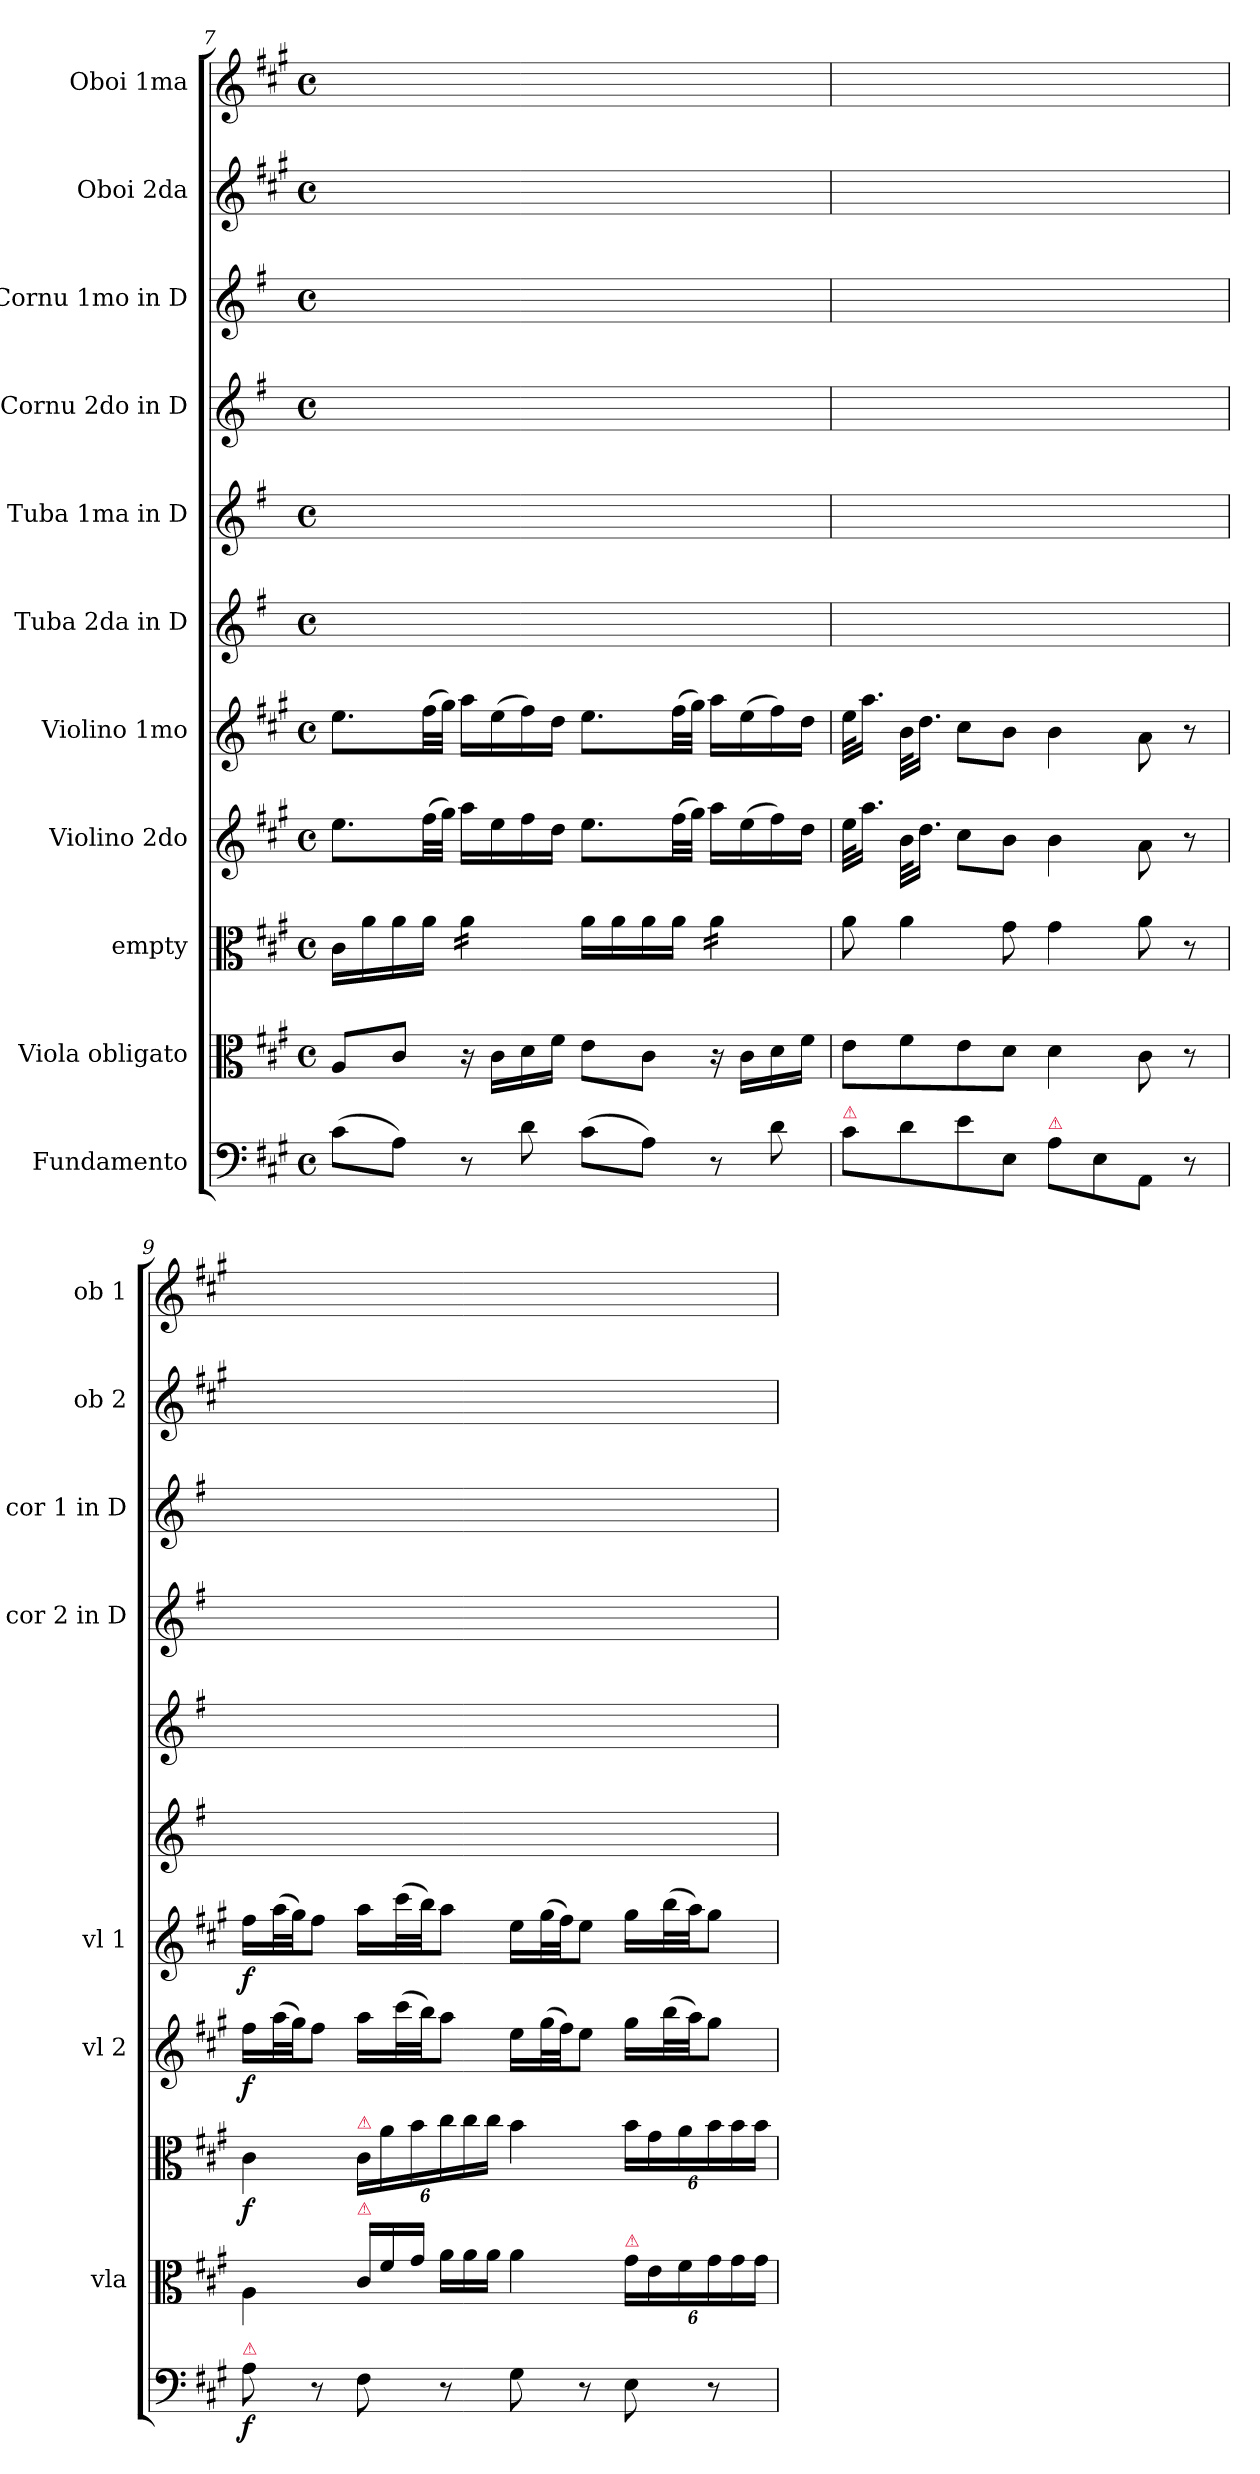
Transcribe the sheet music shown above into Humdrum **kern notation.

**kern	**dynam	**kern	**kern	**dynam	**kern	**dynam	**kern	**dynam	**kern	**kern	**kern	**kern	**kern	**kern
*part11	*part11	*part10	*part9	*part9	*part8	*part8	*part7	*part7	*part6	*part5	*part4	*part3	*part2	*part1
*staff11	*staff11	*staff10	*staff9	*staff9	*staff8	*staff8	*staff7	*staff7	*staff6	*staff5	*staff4	*staff3	*staff2	*staff1
*I"Fundamento	*	*I"Viola obligato	*I"empty	*	*I"Violino 2do	*	*I"Violino 1mo	*	*I"Tuba 2da in D	*I"Tuba 1ma in D	*I"Cornu 2do in D	*I"Cornu 1mo in D	*I"Oboi 2da	*I"Oboi 1ma
*	*	*I'vla	*	*	*I'vl 2	*	*I'vl 1	*	*	*	*I'cor 2 in D	*I'cor 1 in D	*I'ob 2	*I'ob 1
*clefF4	*	*clefC3	*clefC3	*	*clefG2	*	*clefG2	*	*clefG2	*clefG2	*clefG2	*clefG2	*clefG2	*clefG2
*	*	*	*	*	*	*	*	*	*ITrd-1c-2	*ITrd-1c-2	*ITrd6c10	*ITrd6c10	*	*
*k[f#c#g#]	*	*k[f#c#g#]	*k[f#c#g#]	*	*k[f#c#g#]	*	*k[f#c#g#]	*	*k[f#c#g#]	*k[f#c#g#]	*k[f#c#g#]	*k[f#c#g#]	*k[f#c#g#]	*k[f#c#g#]
*A:	*	*A:	*A:	*	*A:	*	*A:	*	*A:	*A:	*A:	*A:	*A:	*A:
*M4/4	*	*M4/4	*M4/4	*	*M4/4	*	*M4/4	*	*M4/4	*M4/4	*M4/4	*M4/4	*M4/4	*M4/4
*met(c)	*	*met(c)	*met(c)	*	*met(c)	*	*met(c)	*	*met(c)	*met(c)	*met(c)	*met(c)	*met(c)	*met(c)
=7	=7	=7	=7	=7	=7	=7	=7	=7	=7	=7	=7	=7	=7	=7
(8c#\L	.	8A/L	16c#\LL	.	8.ee\L	.	8.ee\L	.	1ryy	1ryy	1ryy	1ryy	1ryy	1ryy
.	.	.	16a\	.	.	.	.	.	.	.	.	.	.	.
8A\J)	.	8c#/J	16a\	.	.	.	.	.	.	.	.	.	.	.
.	.	.	16a\JJ	.	(32ff#\LL	.	(32ff#\LL	.	.	.	.	.	.	.
.	.	.	.	.	32gg#\JJJ)	.	32gg#\JJJ)	.	.	.	.	.	.	.
*	*	*	*tremolo	*	*	*	*	*	*	*	*	*	*	*
8r	.	16r	16a\LL	.	16aa\LL	.	16aa\LL	.	.	.	.	.	.	.
.	.	16c#\LL	16a\	.	16ee\	.	(16ee\	.	.	.	.	.	.	.
8d\	.	16d\	16a\	.	16ff#\	.	16ff#\)	.	.	.	.	.	.	.
.	.	16f#\JJ	16a\JJ	.	16dd\JJ	.	16dd\JJ	.	.	.	.	.	.	.
*	*	*	*Xtremolo	*	*	*	*	*	*	*	*	*	*	*
(8c#\L	.	8e\L	16a\LL	.	8.ee\L	.	8.ee\L	.	.	.	.	.	.	.
.	.	.	16a\	.	.	.	.	.	.	.	.	.	.	.
8A\J)	.	8c#\J	16a\	.	.	.	.	.	.	.	.	.	.	.
.	.	.	16a\JJ	.	(32ff#\LL	.	(32ff#\LL	.	.	.	.	.	.	.
.	.	.	.	.	32gg#\JJJ)	.	32gg#\JJJ)	.	.	.	.	.	.	.
*	*	*	*tremolo	*	*	*	*	*	*	*	*	*	*	*
8r	.	16r	16a\LL	.	16aa\LL	.	16aa\LL	.	.	.	.	.	.	.
.	.	16c#\LL	16a\	.	(16ee\	.	(16ee\	.	.	.	.	.	.	.
8d\	.	16d\	16a\	.	16ff#\)	.	16ff#\)	.	.	.	.	.	.	.
.	.	16f#\JJ	16a\JJ	.	16dd\JJ	.	16dd\JJ	.	.	.	.	.	.	.
*	*	*	*Xtremolo	*	*	*	*	*	*	*	*	*	*	*
=8	=8	=8	=8	=8	=8	=8	=8	=8	=8	=8	=8	=8	=8	=8
!LO:TX:a:color=crimson:t=⚠	!	!	!	!	!	!	!	!	!	!	!	!	!	!
8c#\L	.	8e\L	8a\	.	32ee\KLL	.	32ee\KLL	.	1ryy	1ryy	1ryy	1ryy	1ryy	1ryy
.	.	.	.	.	16.aa\JJ	.	16.aa\JJ	.	.	.	.	.	.	.
8d\	.	8f#\	4a\	.	32b\KLL	.	32b\KLL	.	.	.	.	.	.	.
.	.	.	.	.	16.dd\JJ	.	16.dd\JJ	.	.	.	.	.	.	.
8e\	.	8e\	.	.	8cc#\L	.	8cc#\L	.	.	.	.	.	.	.
8E/J	.	8d\J	8g#\	.	8b\J	.	8b\J	.	.	.	.	.	.	.
!LO:TX:a:color=crimson:t=⚠	!	!	!	!	!	!	!	!	!	!	!	!	!	!
8A\L	.	4d\	4g#\	.	4b\	.	4b\	.	.	.	.	.	.	.
8E\	.	.	.	.	.	.	.	.	.	.	.	.	.	.
8AA/J	.	8c#\	8a\	.	8a\	.	8a\	.	.	.	.	.	.	.
8r	.	8r	8r	.	8r	.	8r	.	.	.	.	.	.	.
=9	=9	=9	=9	=9	=9	=9	=9	=9	=9	=9	=9	=9	=9	=9
!LO:TX:a:color=crimson:t=⚠	!	!	!	!	!	!	!	!	!	!	!	!	!	!
8A\	f	4A\	4c#\	f	16ff#\LL	f	16ff#\LL	f	1ryy	1ryy	1ryy	1ryy	1ryy	1ryy
.	.	.	.	.	(32aa\L	.	(32aa\L	.	.	.	.	.	.	.
.	.	.	.	.	32gg#\JJ)	.	32gg#\JJ)	.	.	.	.	.	.	.
8r	.	.	.	.	8ff#\J	.	8ff#\J	.	.	.	.	.	.	.
*	*	*Xtuplet	*	*	*	*	*	*	*	*	*	*	*	*
!	!	!	!LO:TX:a:color=crimson:t=⚠	!	!	!	!	!	!	!	!	!	!	!
!	!	!LO:TX:a:color=crimson:t=⚠	!	!	!	!	!	!	!	!	!	!	!	!
8F#\	.	24c#/LL	24c#\LL	.	16aa\LL	.	16aa\LL	.	.	.	.	.	.	.
.	.	24f#/	24a\	.	.	.	.	.	.	.	.	.	.	.
.	.	.	.	.	(32ccc#\L	.	(32ccc#\L	.	.	.	.	.	.	.
.	.	24g#/JJ	24b\	.	.	.	.	.	.	.	.	.	.	.
.	.	.	.	.	32bb\JJ)	.	32bb\JJ)	.	.	.	.	.	.	.
8r	.	24a\LL	24cc#\	.	8aa\J	.	8aa\J	.	.	.	.	.	.	.
.	.	24a\	24cc#\	.	.	.	.	.	.	.	.	.	.	.
.	.	24a\JJ	24cc#\JJ	.	.	.	.	.	.	.	.	.	.	.
8G#\	.	4a\	4b\	.	16ee\LL	.	16ee\LL	.	.	.	.	.	.	.
.	.	.	.	.	(32gg#\L	.	(32gg#\L	.	.	.	.	.	.	.
.	.	.	.	.	32ff#\JJ)	.	32ff#\JJ)	.	.	.	.	.	.	.
8r	.	.	.	.	8ee\J	.	8ee\J	.	.	.	.	.	.	.
*	*	*tuplet	*	*	*	*	*	*	*	*	*	*	*	*
!	!	!LO:TX:a:color=crimson:t=⚠	!	!	!	!	!	!	!	!	!	!	!	!
8E\	.	24g#\LL	24b\LL	.	16gg#\LL	.	16gg#\LL	.	.	.	.	.	.	.
.	.	24e\	24g#\	.	.	.	.	.	.	.	.	.	.	.
.	.	.	.	.	(32bb\L	.	(32bb\L	.	.	.	.	.	.	.
.	.	24f#\	24a\	.	.	.	.	.	.	.	.	.	.	.
.	.	.	.	.	32aa\JJ)	.	32aa\JJ)	.	.	.	.	.	.	.
8r	.	24g#\	24b\	.	8gg#\J	.	8gg#\J	.	.	.	.	.	.	.
.	.	24g#\	24b\	.	.	.	.	.	.	.	.	.	.	.
.	.	24g#\JJ	24b\JJ	.	.	.	.	.	.	.	.	.	.	.
=	=	=	=	=	=	=	=	=	=	=	=	=	=	=
*-	*-	*-	*-	*-	*-	*-	*-	*-	*-	*-	*-	*-	*-	*-
